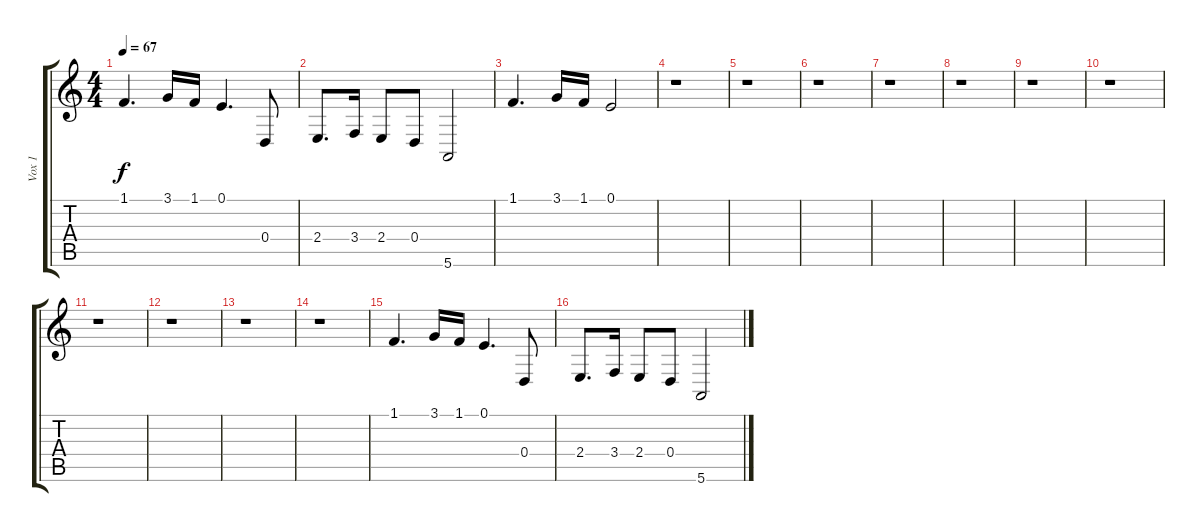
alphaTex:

\track ("Vox 1" "Vox 1") {instrument choiraahs}
\staff {score tabs}
\tuning (E4 B3 G3 D3 A2 E2) {hide}
\ts (4 4)
\tempo 67
\clef g2
\ks c
1.1.4{d dy f} 3.1.16 1.1.16 0.1.4{d} 0.4.8 |
2.4.8{d} 3.4.16 2.4.8 0.4.8 5.6.2 |
1.1.4{d} 3.1.16 1.1.16 0.1.2 |
r.1 |
r.1 |
r.1 |
r.1 |
r.1 |
r.1 |
r.1 |
r.1 |
r.1 |
r.1 |
r.1 |
1.1.4{d} 3.1.16 1.1.16 0.1.4{d} 0.4.8 |
2.4.8{d} 3.4.16 2.4.8 0.4.8 5.6.2
